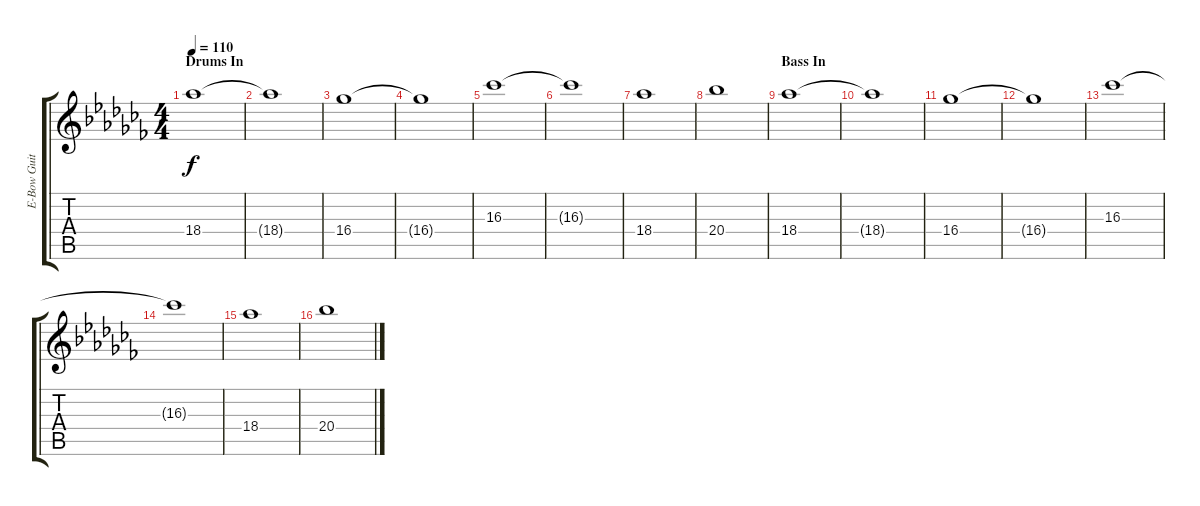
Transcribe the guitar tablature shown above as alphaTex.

\track ("E-Bow Guitar" "E-Bow Guit") {instrument overdrivenguitar}
\staff {score tabs}
\tuning (E4 B3 G3 D3 A2 E2) {hide}
\ts (4 4)
\section ("" "Drums In")
\tempo 110
\clef g2
\ks abminor
18.4.1{dy f} |
18.4{t}.1 |
16.4.1 |
16.4{t}.1 |
16.3.1 |
16.3{t}.1 |
18.4.1 |
20.4.1 |
\section ("" "Bass In")
18.4.1 |
18.4{t}.1 |
16.4.1 |
16.4{t}.1 |
16.3.1 |
16.3{t}.1 |
18.4.1 |
20.4.1
